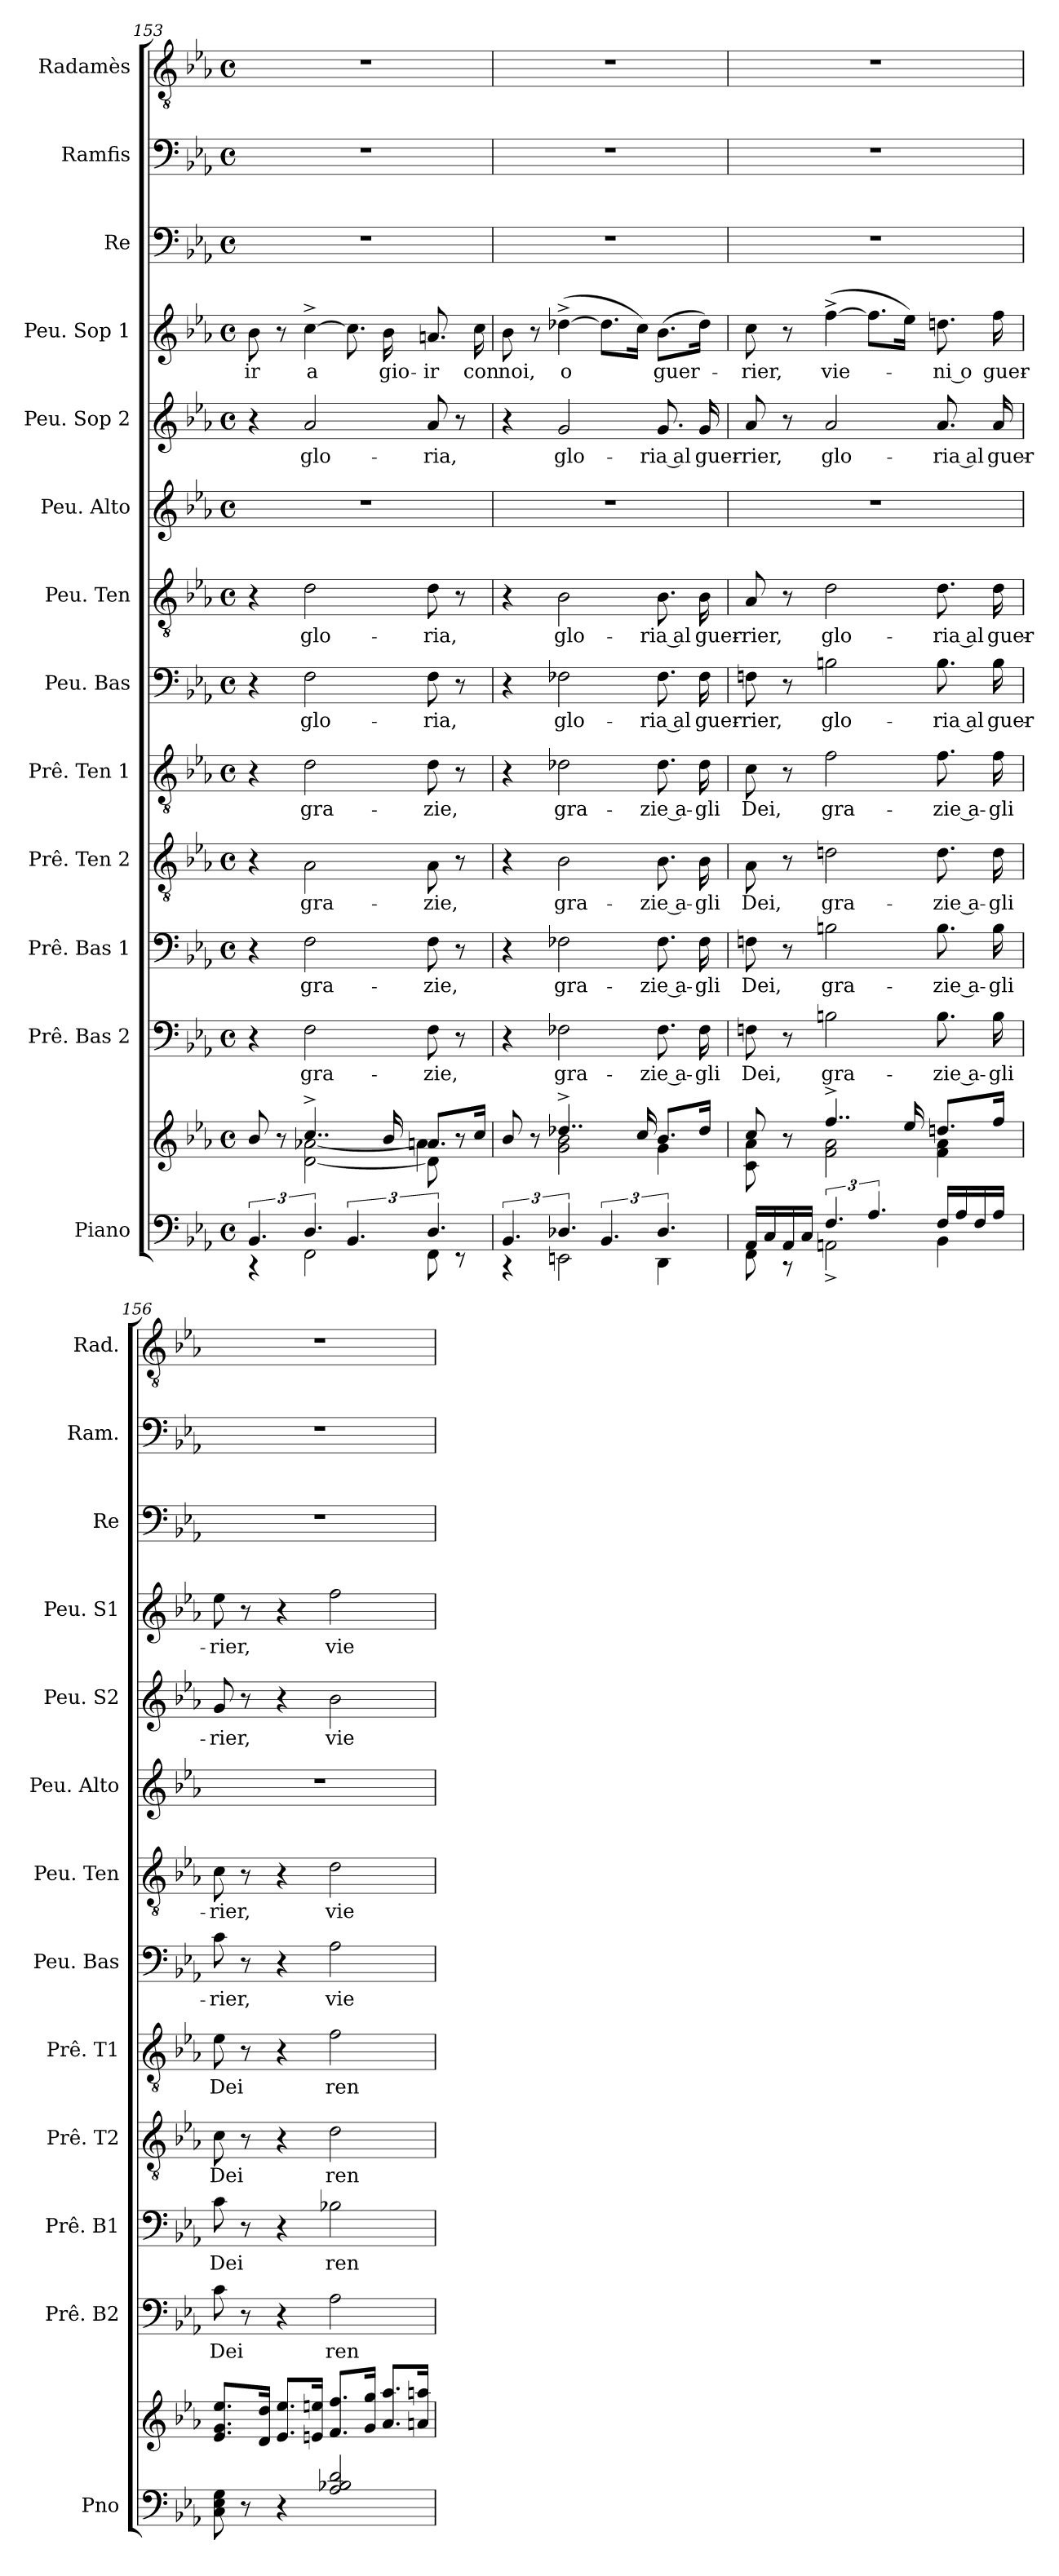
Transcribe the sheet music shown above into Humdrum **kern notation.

**kern	**kern	**kern	**text	**kern	**text	**kern	**text	**kern	**text	**kern	**text	**kern	**text	**kern	**kern	**text	**kern	**text	**kern	**kern	**kern
*part13	*part13	*part12	*part12	*part11	*part11	*part10	*part10	*part9	*part9	*part8	*part8	*part7	*part7	*part6	*part5	*part5	*part4	*part4	*part3	*part2	*part1
*staff14	*staff13	*staff12	*staff12	*staff11	*staff11	*staff10	*staff10	*staff9	*staff9	*staff8	*staff8	*staff7	*staff7	*staff6	*staff5	*staff5	*staff4	*staff4	*staff3	*staff2	*staff1
*I"Piano	*	*I"Prê. Bas 2	*	*I"Prê. Bas 1	*	*I"Prê. Ten 2	*	*I"Prê. Ten 1	*	*I"Peu. Bas	*	*I"Peu. Ten	*	*I"Peu. Alto	*I"Peu. Sop 2	*	*I"Peu. Sop 1	*	*I"Re	*I"Ramfis	*I"Radamès
*I'Pno	*	*I'Prê. B2	*	*I'Prê. B1	*	*I'Prê. T2	*	*I'Prê. T1	*	*I'Peu. Bas	*	*I'Peu. Ten	*	*I'Peu. Alto	*I'Peu. S2	*	*I'Peu. S1	*	*I'Re	*I'Ram.	*I'Rad.
*clefF4	*clefG2	*clefF4	*	*clefF4	*	*clefGv2	*	*clefGv2	*	*clefF4	*	*clefGv2	*	*clefG2	*clefG2	*	*clefG2	*	*clefF4	*clefF4	*clefGv2
*k[b-e-a-]	*k[b-e-a-]	*k[b-e-a-]	*	*k[b-e-a-]	*	*k[b-e-a-]	*	*k[b-e-a-]	*	*k[b-e-a-]	*	*k[b-e-a-]	*	*k[b-e-a-]	*k[b-e-a-]	*	*k[b-e-a-]	*	*k[b-e-a-]	*k[b-e-a-]	*k[b-e-a-]
*M4/4	*M4/4	*M4/4	*	*M4/4	*	*M4/4	*	*M4/4	*	*M4/4	*	*M4/4	*	*M4/4	*M4/4	*	*M4/4	*	*M4/4	*M4/4	*M4/4
*met(c)	*met(c)	*met(c)	*	*met(c)	*	*met(c)	*	*met(c)	*	*met(c)	*	*met(c)	*	*met(c)	*met(c)	*	*met(c)	*	*met(c)	*met(c)	*met(c)
=153	=153	=153	=153	=153	=153	=153	=153	=153	=153	=153	=153	=153	=153	=153	=153	=153	=153	=153	=153	=153	=153
*^	*^	*	*	*	*	*	*	*	*	*	*	*	*	*	*	*	*	*	*	*	*
*	*	*	*^	*	*	*	*	*	*	*	*	*	*	*	*	*	*	*	*	*	*	*	*
!	!	!	!	!	!	!	!	!	!	!	!	!	!	!	!	!	!	!	!	!	!LO:LY:b:color=#0055FF	!	!	!
6.BB-/	4r	8b-/	4ryy	2.ryy	4r	.	4r	.	4r	.	4r	.	4r	.	4r	.	1r	4r	.	8b-\	-ir	1r	1r	1r
.	.	8r	.	.	.	.	.	.	.	.	.	.	.	.	.	.	.	.	.	8r	.	.	.	.
!	!	!	!	!	!	!LO:LY:b:color=#0055FF	!	!LO:LY:b:color=#0055FF	!	!LO:LY:b:color=#0055FF	!	!LO:LY:b:color=#0055FF	!	!LO:LY:b:color=#0055FF	!	!LO:LY:b:color=#AA0000	!	!	!LO:LY:b:color=#0055FF	!	!LO:LY:b:color=#0055FF	!	!	!
6.D/	2FF\	4..cc^/	[2d\ [2a-X\	.	2F\	gra-	2F\	gra-	2A-\	gra-	2d\	gra-	2F\	glo-	2d\	glo-	.	2a-/	glo-	[4cc^\	a	.	.	.
6.BB-/	.	.	.	.	.	.	.	.	.	.	.	.	.	.	.	.	.	.	.	8.cc\]	.	.	.	.
!	!	!	!	!	!	!	!	!	!	!	!	!	!	!	!	!	!	!	!	!	!LO:LY:b:color=#0055FF	!	!	!
.	.	16b-/	.	.	.	.	.	.	.	.	.	.	.	.	.	.	.	.	.	16b-\	gio-	.	.	.
!	!	!	!	!	!	!LO:LY:b:color=#0055FF	!	!LO:LY:b:color=#0055FF	!	!LO:LY:b:color=#0055FF	!	!LO:LY:b:color=#0055FF	!	!LO:LY:b:color=#0055FF	!	!LO:LY:b:color=#AA0000	!	!	!LO:LY:b:color=#0055FF	!	!LO:LY:b:color=#0055FF	!	!	!
6.D/	8FF\	8.an/L	4a-\]	8d\]	8F\	-zie,	8F\	-zie,	8A-\	-zie,	8d\	-zie,	8F\	-ria,	8d\	-ria,	.	8a-/	-ria,	8.an/	-ir	.	.	.
.	8r	.	.	8r	8r	.	8r	.	8r	.	8r	.	8r	.	8r	.	.	8r	.	.	.	.	.	.
!	!	!	!	!	!	!	!	!	!	!	!	!	!	!	!	!	!	!	!	!	!LO:LY:b:color=#0055FF	!	!	!
.	.	16cc/Jk	.	.	.	.	.	.	.	.	.	.	.	.	.	.	.	.	.	16cc\	con	.	.	.
*	*	*	*v	*v	*	*	*	*	*	*	*	*	*	*	*	*	*	*	*	*	*	*	*	*
=154	=154	=154	=154	=154	=154	=154	=154	=154	=154	=154	=154	=154	=154	=154	=154	=154	=154	=154	=154	=154	=154	=154	=154
!	!	!	!	!	!	!	!	!	!	!	!	!	!	!	!	!	!	!	!	!LO:LY:b:color=#0055FF	!	!	!
6.BB-/	4r	8b-/	4ryy	4r	.	4r	.	4r	.	4r	.	4r	.	4r	.	1r	4r	.	8b-\	noi,	1r	1r	1r
.	.	8r	.	.	.	.	.	.	.	.	.	.	.	.	.	.	.	.	8r	.	.	.	.
!	!	!	!	!	!LO:LY:b:color=#0055FF	!	!LO:LY:b:color=#0055FF	!	!LO:LY:b:color=#0055FF	!	!LO:LY:b:color=#0055FF	!	!LO:LY:b:color=#0055FF	!	!LO:LY:b:color=#AA0000	!	!	!LO:LY:b:color=#0055FF	!	!LO:LY:b:color=#0055FF	!	!	!
6.D-X/	2EEn\	4..dd-X^/	2g\ 2b-\	2F-X\	gra-	2F-X\	gra-	2B-\	gra-	2d-X\	gra-	2F-X\	glo-	2B-\	glo-	.	2g/	glo-	(>[4dd-X^\	o	.	.	.
6.BB-/	.	.	.	.	.	.	.	.	.	.	.	.	.	.	.	.	.	.	8.dd-\L]	.	.	.	.
.	.	16cc/	.	.	.	.	.	.	.	.	.	.	.	.	.	.	.	.	16cc\Jk)	.	.	.	.
!	!	!	!	!	!LO:LY:b:color=#0055FF	!	!LO:LY:b:color=#0055FF	!	!LO:LY:b:color=#0055FF	!	!LO:LY:b:color=#0055FF	!	!LO:LY:b:color=#0055FF	!	!LO:LY:b:color=#AA0000	!	!	!LO:LY:b:color=#0055FF	!	!LO:LY:b:color=#0055FF	!	!	!
6.D-/	4DD\	8.b-/L	4g\	8.F-\	zie a-	8.F-\	zie a-	8.B-\	zie a-	8.d-\	zie a-	8.F-\	ria al	8.B-\	ria al	.	8.g/	ria al	(>8.b-\L	guer-	.	.	.
!	!	!	!	!	!LO:LY:b:color=#0055FF	!	!LO:LY:b:color=#0055FF	!	!LO:LY:b:color=#0055FF	!	!LO:LY:b:color=#0055FF	!	!LO:LY:b:color=#0055FF	!	!LO:LY:b:color=#AA0000	!	!	!LO:LY:b:color=#0055FF	!	!	!	!	!
.	.	16dd-/Jk	.	16F-\	-gli	16F-\	-gli	16B-\	-gli	16d-\	-gli	16F-\	guer-	16B-\	guer-	.	16g/	guer-	16dd-\Jk)	.	.	.	.
!!LO:PB:g=z
=155	=155	=155	=155	=155	=155	=155	=155	=155	=155	=155	=155	=155	=155	=155	=155	=155	=155	=155	=155	=155	=155	=155	=155
!	!	!	!	!	!LO:LY:b:color=#0055FF	!	!LO:LY:b:color=#0055FF	!	!LO:LY:b:color=#0055FF	!	!LO:LY:b:color=#0055FF	!	!LO:LY:b:color=#0055FF	!	!LO:LY:b:color=#AA0000	!	!	!LO:LY:b:color=#0055FF	!	!LO:LY:b:color=#0055FF	!	!	!
16AA-/LL	8FF\	8cc/	8c\ 8a-\	8Fn\	Dei,	8Fn\	Dei,	8A-\	Dei,	8c\	Dei,	8Fn\	-rier,	8A-/	-rier,	1r	8a-/	-rier,	8cc\	-rier,	1r	1r	1r
16C/	.	.	.	.	.	.	.	.	.	.	.	.	.	.	.	.	.	.	.	.	.	.	.
16AA-/	8r	8r	8ryy	8r	.	8r	.	8r	.	8r	.	8r	.	8r	.	.	8r	.	8r	.	.	.	.
16C/JJ	.	.	.	.	.	.	.	.	.	.	.	.	.	.	.	.	.	.	.	.	.	.	.
!	!	!	!	!	!LO:LY:b:color=#0055FF	!	!LO:LY:b:color=#0055FF	!	!LO:LY:b:color=#0055FF	!	!LO:LY:b:color=#0055FF	!	!LO:LY:b:color=#0055FF	!	!LO:LY:b:color=#AA0000	!	!	!LO:LY:b:color=#0055FF	!	!LO:LY:b:color=#0055FF	!	!	!
6.F/	2AAn^\	4..ff^/	2f\ 2a-\	2Bn\	gra-	2Bn\	gra-	2dn\	gra-	2f\	gra-	2Bn\	glo-	2d\	glo-	.	2a-/	glo-	(>[4ff^\	vie-	.	.	.
6.A-/	.	.	.	.	.	.	.	.	.	.	.	.	.	.	.	.	.	.	8.ff\L]	.	.	.	.
.	.	16ee-/	.	.	.	.	.	.	.	.	.	.	.	.	.	.	.	.	16ee-\Jk)	.	.	.	.
!	!	!	!	!	!LO:LY:b:color=#0055FF	!	!LO:LY:b:color=#0055FF	!	!LO:LY:b:color=#0055FF	!	!LO:LY:b:color=#0055FF	!	!LO:LY:b:color=#0055FF	!	!LO:LY:b:color=#AA0000	!	!	!LO:LY:b:color=#0055FF	!	!LO:LY:b:color=#0055FF	!	!	!
16F/LL	4BB-\	8.ddn/L	4f\ 4a-\	8.B\	zie a-	8.B\	zie a-	8.d\	zie a-	8.f\	zie a-	8.B\	ria al	8.d\	ria al	.	8.a-/	ria al	8.ddn\	ni o	.	.	.
16A-/	.	.	.	.	.	.	.	.	.	.	.	.	.	.	.	.	.	.	.	.	.	.	.
16F/	.	.	.	.	.	.	.	.	.	.	.	.	.	.	.	.	.	.	.	.	.	.	.
!	!	!	!	!	!LO:LY:b:color=#0055FF	!	!LO:LY:b:color=#0055FF	!	!LO:LY:b:color=#0055FF	!	!LO:LY:b:color=#0055FF	!	!LO:LY:b:color=#0055FF	!	!LO:LY:b:color=#AA0000	!	!	!LO:LY:b:color=#0055FF	!	!LO:LY:b:color=#0055FF	!	!	!
16A-/JJ	.	16ff/Jk	.	16B\	-gli	16B\	-gli	16d\	-gli	16f\	-gli	16B\	guer-	16d\	guer-	.	16a-/	guer-	16ff\	guer-	.	.	.
*v	*v	*	*	*	*	*	*	*	*	*	*	*	*	*	*	*	*	*	*	*	*	*	*
*	*v	*v	*	*	*	*	*	*	*	*	*	*	*	*	*	*	*	*	*	*	*	*
=156	=156	=156	=156	=156	=156	=156	=156	=156	=156	=156	=156	=156	=156	=156	=156	=156	=156	=156	=156	=156	=156
!	!	!	!LO:LY:b:color=#0055FF	!	!LO:LY:b:color=#0055FF	!	!LO:LY:b:color=#0055FF	!	!LO:LY:b:color=#0055FF	!	!LO:LY:b:color=#0055FF	!	!LO:LY:b:color=#AA0000	!	!	!LO:LY:b:color=#0055FF	!	!LO:LY:b:color=#0055FF	!	!	!
8C\ 8E-\ 8G\	8.e-/ 8.g/ 8.ee-/L	8c\	Dei	8c\	Dei	8c\	Dei	8e-\	Dei	8c\	-rier,	8c\	-rier,	1r	8g/	-rier,	8ee-\	-rier,	1r	1r	1r
8r	.	8r	.	8r	.	8r	.	8r	.	8r	.	8r	.	.	8r	.	8r	.	.	.	.
.	16d/ 16dd/Jk	.	.	.	.	.	.	.	.	.	.	.	.	.	.	.	.	.	.	.	.
4r	8.e-/ 8.ee-/L	4r	.	4r	.	4r	.	4r	.	4r	.	4r	.	.	4r	.	4r	.	.	.	.
.	16en/ 16een/Jk	.	.	.	.	.	.	.	.	.	.	.	.	.	.	.	.	.	.	.	.
!	!	!	!LO:LY:b:color=#0055FF	!	!LO:LY:b:color=#0055FF	!	!LO:LY:b:color=#0055FF	!	!LO:LY:b:color=#0055FF	!	!LO:LY:b:color=#0055FF	!	!LO:LY:b:color=#AA0000	!	!	!LO:LY:b:color=#0055FF	!	!LO:LY:b:color=#0055FF	!	!	!
2A-/ 2B-X/ 2d/	8.f/ 8.ff/L	2A-\	ren-	2B-X\	ren-	2d\	ren-	2f\	ren-	2A-\	vie-	2d\	vie-	.	2b-\	vie-	2ff\	vie-	.	.	.
.	16g/ 16gg/Jk	.	.	.	.	.	.	.	.	.	.	.	.	.	.	.	.	.	.	.	.
.	8.a-/ 8.aa-/L	.	.	.	.	.	.	.	.	.	.	.	.	.	.	.	.	.	.	.	.
.	16an/ 16aan/Jk	.	.	.	.	.	.	.	.	.	.	.	.	.	.	.	.	.	.	.	.
=	=	=	=	=	=	=	=	=	=	=	=	=	=	=	=	=	=	=	=	=	=
*-	*-	*-	*-	*-	*-	*-	*-	*-	*-	*-	*-	*-	*-	*-	*-	*-	*-	*-	*-	*-	*-
